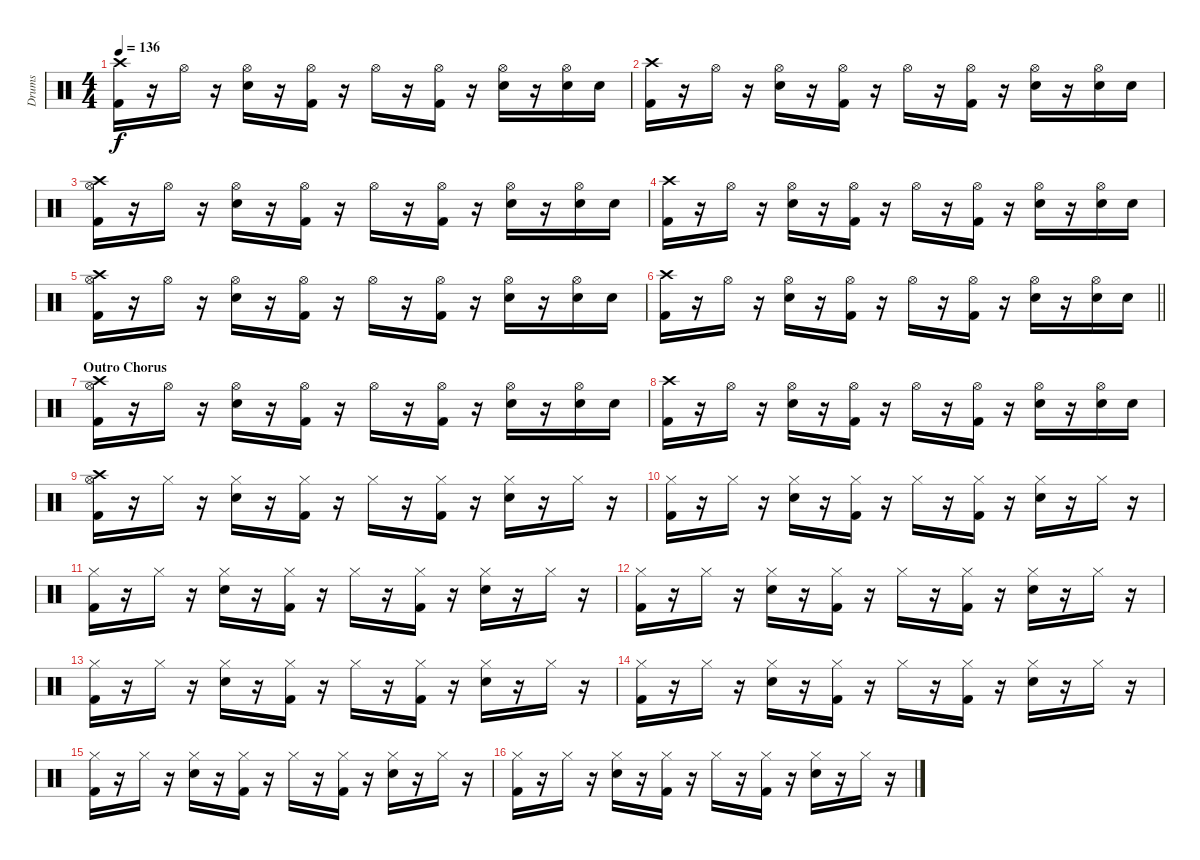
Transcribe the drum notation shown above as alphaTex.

\track ("Drums" "Drums") {instrument percussion}
\staff {score}
\articulation defaults
\ts (4 4)
\tempo 136
\clef neutral
\ks c
("Kick (hit) 2" "Crash high (hit)").16{dy f} r.16 "Hi-Hat (open)".16 r.16 ("Electric Snare (hit)" "Hi-Hat (open)").16 r.16 ("Kick (hit) 2" "Hi-Hat (open)").16 r.16 "Hi-Hat (open)".16 r.16 ("Kick (hit) 2" "Hi-Hat (open)").16 r.16 ("Electric Snare (hit)" "Hi-Hat (open)").16 r.16 ("Electric Snare (hit)" "Hi-Hat (open)").16 "Electric Snare (hit)".16 |
("Kick (hit) 2" "Crash high (hit)").16 r.16 "Hi-Hat (open)".16 r.16 ("Electric Snare (hit)" "Hi-Hat (open)").16 r.16 ("Kick (hit) 2" "Hi-Hat (open)").16 r.16 "Hi-Hat (open)".16 r.16 ("Kick (hit) 2" "Hi-Hat (open)").16 r.16 ("Electric Snare (hit)" "Hi-Hat (open)").16 r.16 ("Electric Snare (hit)" "Hi-Hat (open)").16 "Electric Snare (hit)".16 |
("Kick (hit) 2" "Hi-Hat (open)" "Crash high (hit)").16 r.16 "Hi-Hat (open)".16 r.16 ("Electric Snare (hit)" "Hi-Hat (open)").16 r.16 ("Kick (hit) 2" "Hi-Hat (open)").16 r.16 "Hi-Hat (open)".16 r.16 ("Kick (hit) 2" "Hi-Hat (open)").16 r.16 ("Electric Snare (hit)" "Hi-Hat (open)").16 r.16 ("Electric Snare (hit)" "Hi-Hat (open)").16 "Electric Snare (hit)".16 |
("Kick (hit) 2" "Crash high (hit)").16 r.16 "Hi-Hat (open)".16 r.16 ("Electric Snare (hit)" "Hi-Hat (open)").16 r.16 ("Kick (hit) 2" "Hi-Hat (open)").16 r.16 "Hi-Hat (open)".16 r.16 ("Kick (hit) 2" "Hi-Hat (open)").16 r.16 ("Electric Snare (hit)" "Hi-Hat (open)").16 r.16 ("Electric Snare (hit)" "Hi-Hat (open)").16 "Electric Snare (hit)".16 |
("Kick (hit) 2" "Hi-Hat (open)" "Crash high (hit)").16 r.16 "Hi-Hat (open)".16 r.16 ("Electric Snare (hit)" "Hi-Hat (open)").16 r.16 ("Kick (hit) 2" "Hi-Hat (open)").16 r.16 "Hi-Hat (open)".16 r.16 ("Kick (hit) 2" "Hi-Hat (open)").16 r.16 ("Electric Snare (hit)" "Hi-Hat (open)").16 r.16 ("Electric Snare (hit)" "Hi-Hat (open)").16 "Electric Snare (hit)".16 |
\barLineRight lightlight
("Kick (hit) 2" "Crash high (hit)").16 r.16 "Hi-Hat (open)".16 r.16 ("Electric Snare (hit)" "Hi-Hat (open)").16 r.16 ("Kick (hit) 2" "Hi-Hat (open)").16 r.16 "Hi-Hat (open)".16 r.16 ("Kick (hit) 2" "Hi-Hat (open)").16 r.16 ("Electric Snare (hit)" "Hi-Hat (open)").16 r.16 ("Electric Snare (hit)" "Hi-Hat (open)").16 "Electric Snare (hit)".16 |
\section ("" "Outro Chorus")
("Kick (hit) 2" "Hi-Hat (open)" "Crash high (hit)").16 r.16 "Hi-Hat (open)".16 r.16 ("Electric Snare (hit)" "Hi-Hat (open)").16 r.16 ("Kick (hit) 2" "Hi-Hat (open)").16 r.16 "Hi-Hat (open)".16 r.16 ("Kick (hit) 2" "Hi-Hat (open)").16 r.16 ("Electric Snare (hit)" "Hi-Hat (open)").16 r.16 ("Electric Snare (hit)" "Hi-Hat (open)").16 "Electric Snare (hit)".16 |
("Kick (hit) 2" "Crash high (hit)").16 r.16 "Hi-Hat (open)".16 r.16 ("Electric Snare (hit)" "Hi-Hat (open)").16 r.16 ("Kick (hit) 2" "Hi-Hat (open)").16 r.16 "Hi-Hat (open)".16 r.16 ("Kick (hit) 2" "Hi-Hat (open)").16 r.16 ("Electric Snare (hit)" "Hi-Hat (open)").16 r.16 ("Electric Snare (hit)" "Hi-Hat (open)").16 "Electric Snare (hit)".16 |
("Kick (hit) 2" "Hi-Hat (open)" "Crash high (hit)").16 r.16 "Hi-Hat (closed)".16 r.16 ("Electric Snare (hit)" "Hi-Hat (closed)").16 r.16 ("Kick (hit) 2" "Hi-Hat (closed)").16 r.16 "Hi-Hat (closed)".16 r.16 ("Kick (hit) 2" "Hi-Hat (closed)").16 r.16 ("Electric Snare (hit)" "Hi-Hat (closed)").16 r.16 "Hi-Hat (closed)".16 r.16 |
("Kick (hit) 2" "Hi-Hat (closed)").16 r.16 "Hi-Hat (closed)".16 r.16 ("Electric Snare (hit)" "Hi-Hat (closed)").16 r.16 ("Kick (hit) 2" "Hi-Hat (closed)").16 r.16 "Hi-Hat (closed)".16 r.16 ("Kick (hit) 2" "Hi-Hat (closed)").16 r.16 ("Electric Snare (hit)" "Hi-Hat (closed)").16 r.16 "Hi-Hat (closed)".16 r.16 |
("Kick (hit) 2" "Hi-Hat (closed)").16 r.16 "Hi-Hat (closed)".16 r.16 ("Electric Snare (hit)" "Hi-Hat (closed)").16 r.16 ("Kick (hit) 2" "Hi-Hat (closed)").16 r.16 "Hi-Hat (closed)".16 r.16 ("Kick (hit) 2" "Hi-Hat (closed)").16 r.16 ("Electric Snare (hit)" "Hi-Hat (closed)").16 r.16 "Hi-Hat (closed)".16 r.16 |
("Kick (hit) 2" "Hi-Hat (closed)").16 r.16 "Hi-Hat (closed)".16 r.16 ("Electric Snare (hit)" "Hi-Hat (closed)").16 r.16 ("Kick (hit) 2" "Hi-Hat (closed)").16 r.16 "Hi-Hat (closed)".16 r.16 ("Kick (hit) 2" "Hi-Hat (closed)").16 r.16 ("Electric Snare (hit)" "Hi-Hat (closed)").16 r.16 "Hi-Hat (closed)".16 r.16 |
("Kick (hit) 2" "Hi-Hat (closed)").16 r.16 "Hi-Hat (closed)".16 r.16 ("Electric Snare (hit)" "Hi-Hat (closed)").16 r.16 ("Kick (hit) 2" "Hi-Hat (closed)").16 r.16 "Hi-Hat (closed)".16 r.16 ("Kick (hit) 2" "Hi-Hat (closed)").16 r.16 ("Electric Snare (hit)" "Hi-Hat (closed)").16 r.16 "Hi-Hat (closed)".16 r.16 |
("Kick (hit) 2" "Hi-Hat (closed)").16 r.16 "Hi-Hat (closed)".16 r.16 ("Electric Snare (hit)" "Hi-Hat (closed)").16 r.16 ("Kick (hit) 2" "Hi-Hat (closed)").16 r.16 "Hi-Hat (closed)".16 r.16 ("Kick (hit) 2" "Hi-Hat (closed)").16 r.16 ("Electric Snare (hit)" "Hi-Hat (closed)").16 r.16 "Hi-Hat (closed)".16 r.16 |
("Kick (hit) 2" "Hi-Hat (closed)").16 r.16 "Hi-Hat (closed)".16 r.16 ("Electric Snare (hit)" "Hi-Hat (closed)").16 r.16 ("Kick (hit) 2" "Hi-Hat (closed)").16 r.16 "Hi-Hat (closed)".16 r.16 ("Kick (hit) 2" "Hi-Hat (closed)").16 r.16 ("Electric Snare (hit)" "Hi-Hat (closed)").16 r.16 "Hi-Hat (closed)".16 r.16 |
("Kick (hit) 2" "Hi-Hat (closed)").16 r.16 "Hi-Hat (closed)".16 r.16 ("Electric Snare (hit)" "Hi-Hat (closed)").16 r.16 ("Kick (hit) 2" "Hi-Hat (closed)").16 r.16 "Hi-Hat (closed)".16 r.16 ("Kick (hit) 2" "Hi-Hat (closed)").16 r.16 ("Electric Snare (hit)" "Hi-Hat (closed)").16 r.16 "Hi-Hat (closed)".16 r.16
